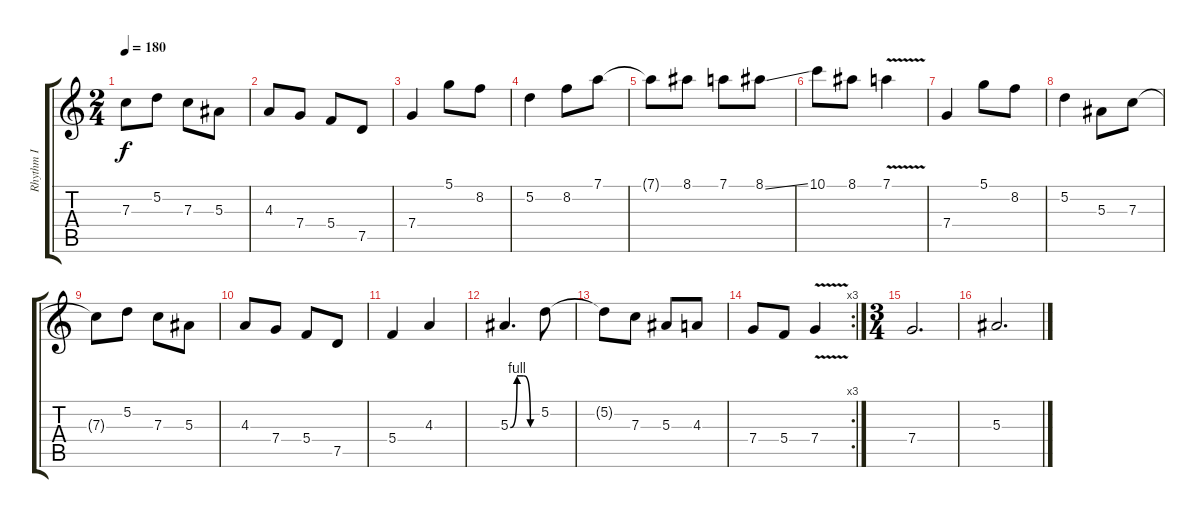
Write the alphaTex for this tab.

\track ("Rhythm I" "Rhythm I") {instrument distortionguitar}
\staff {score tabs}
\tuning (D4 A3 F3 C3 G2 D2) {hide}
\ts (2 4)
\tempo 180
\clef g2
\ks c
7.3{t}.8{dy f} 5.2.8 7.3.8 5.3.8 |
4.3.8 7.4.8 5.4.8 7.5.8 |
7.4.4 5.1.8 8.2.8 |
5.2.4 8.2.8 7.1.8 |
7.1{t}.8 8.1.8 7.1.8 8.1{ss}.8 |
10.1.8 8.1.8 7.1{v}.4 |
7.4.4 5.1.8 8.2.8 |
5.2.4 5.3.8 7.3.8 |
7.3{t}.8 5.2.8 7.3.8 5.3.8 |
4.3.8 7.4.8 5.4.8 7.5.8 |
5.4.4 4.3.4 |
5.3{be (custom 0 0 15 4 30 4 45 0 60 0)}.4{d} 5.2.8 |
5.2{t}.8 7.3.8 5.3.8 4.3.8 |
\rc 3
7.4.8 5.4.8 7.4{v}.4 |
\ts (3 4)
7.4.2{d} |
5.3.2{d}
